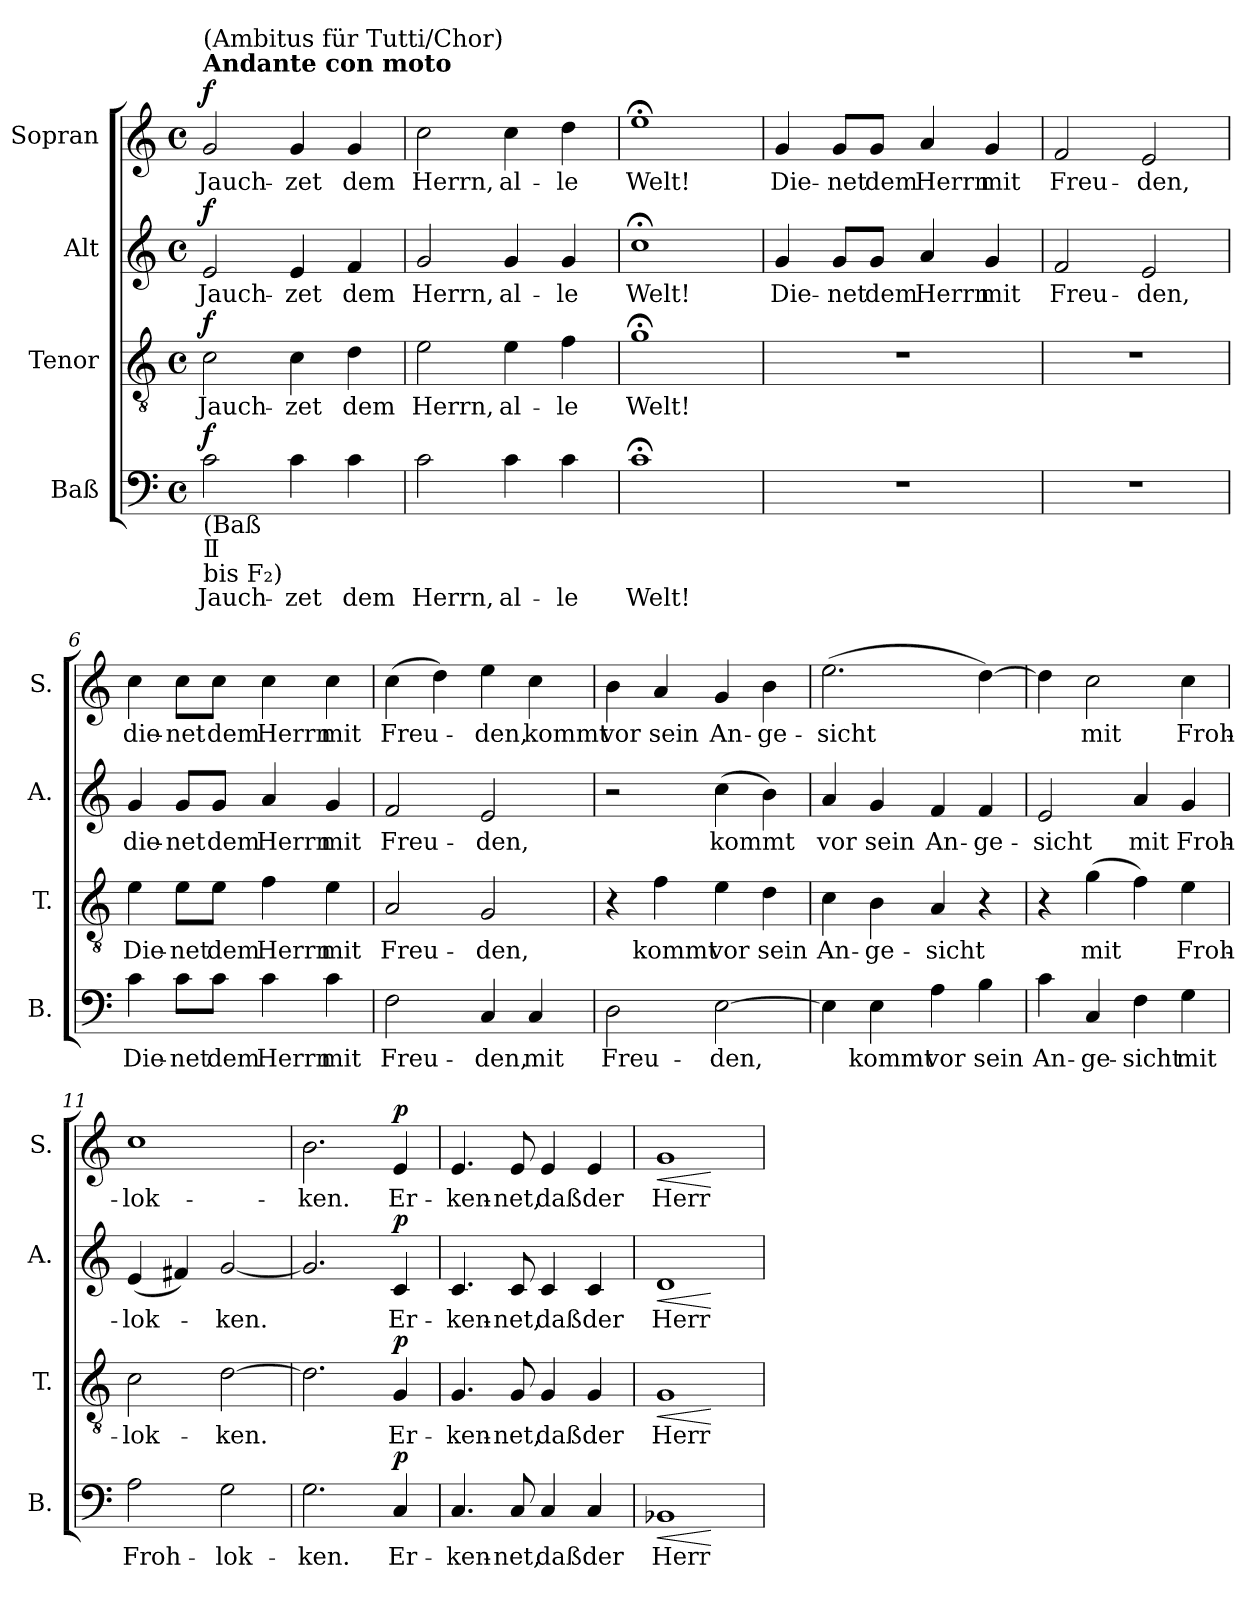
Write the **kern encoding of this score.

**kern	**text	**dynam	**kern	**text	**dynam	**kern	**text	**dynam	**kern	**text	**dynam
*part4	*part4	*part4	*part3	*part3	*part3	*part2	*part2	*part2	*part1	*part1	*part1
*staff4	*staff4	*staff4	*staff3	*staff3	*staff3	*staff2	*staff2	*staff2	*staff1	*staff1	*staff1
*I"Baß	*	*	*I"Tenor	*	*	*I"Alt	*	*	*I"Sopran	*	*
*I'B.	*	*	*I'T.	*	*	*I'A.	*	*	*I'S.	*	*
*clefF4	*	*	*clefGv2	*	*	*clefG2	*	*	*clefG2	*	*
*k[]	*	*	*k[]	*	*	*k[]	*	*	*k[]	*	*
*M4/4	*	*	*M4/4	*	*	*M4/4	*	*	*M4/4	*	*
*met(c)	*	*	*met(c)	*	*	*met(c)	*	*	*met(c)	*	*
=1	=1	=1	=1	=1	=1	=1	=1	=1	=1	=1	=1
!	!	!	!	!	!	!	!	!	!LO:TX:a:B:t=Andante con moto	!	!
!	!	!	!	!	!	!	!	!	!LO:TX:t=(Ambitus für Tutti/Chor)	!	!
!LO:TX:b:t=(Baß	!	!	!	!	!	!	!	!	!	!	!
!LO:TX:b:t=Ⅱ	!	!	!	!	!	!	!	!	!	!	!
!LO:TX:b:t=bis&nbsp;F₂)	!	!	!	!	!	!	!	!	!	!	!
!	!LO:LY:b	!LO:DY:a	!	!LO:LY:b	!LO:DY:a	!	!LO:LY:b	!LO:DY:a	!	!LO:LY:b	!LO:DY:a
2c\	Jauch-	f	2c\	Jauch-	f	2e/	Jauch-	f	2g/	Jauch-	f
!	!LO:LY:b	!	!	!LO:LY:b	!	!	!LO:LY:b	!	!	!LO:LY:b	!
4c\	-zet	.	4c\	-zet	.	4e/	-zet	.	4g/	-zet	.
!	!LO:LY:b	!	!	!LO:LY:b	!	!	!LO:LY:b	!	!	!LO:LY:b	!
4c\	dem	.	4d\	dem	.	4f/	dem	.	4g/	dem	.
=2	=2	=2	=2	=2	=2	=2	=2	=2	=2	=2	=2
!	!LO:LY:b	!	!	!LO:LY:b	!	!	!LO:LY:b	!	!	!LO:LY:b	!
2c\	Herrn,	.	2e\	Herrn,	.	2g/	Herrn,	.	2cc\	Herrn,	.
!	!LO:LY:b	!	!	!LO:LY:b	!	!	!LO:LY:b	!	!	!LO:LY:b	!
4c\	al-	.	4e\	al-	.	4g/	al-	.	4cc\	al-	.
!	!LO:LY:b	!	!	!LO:LY:b	!	!	!LO:LY:b	!	!	!LO:LY:b	!
4c\	-le	.	4f\	-le	.	4g/	-le	.	4dd\	-le	.
=3	=3	=3	=3	=3	=3	=3	=3	=3	=3	=3	=3
!	!LO:LY:b	!	!	!LO:LY:b	!	!	!LO:LY:b	!	!	!LO:LY:b	!
1c;<	Welt!	.	1g;<	Welt!	.	1cc;<	Welt!	.	1ee;<	Welt!	.
=4	=4	=4	=4	=4	=4	=4	=4	=4	=4	=4	=4
!	!	!	!	!	!	!	!LO:LY:b	!	!	!LO:LY:b	!
1r	.	.	1r	.	.	4g/	Die-	.	4g/	Die-	.
!	!	!	!	!	!	!	!LO:LY:b	!	!	!LO:LY:b	!
.	.	.	.	.	.	8g/L	-net	.	8g/L	-net	.
!	!	!	!	!	!	!	!LO:LY:b	!	!	!LO:LY:b	!
.	.	.	.	.	.	8g/J	dem	.	8g/J	dem	.
!	!	!	!	!	!	!	!LO:LY:b	!	!	!LO:LY:b	!
.	.	.	.	.	.	4a/	Herrn	.	4a/	Herrn	.
!	!	!	!	!	!	!	!LO:LY:b	!	!	!LO:LY:b	!
.	.	.	.	.	.	4g/	mit	.	4g/	mit	.
=5	=5	=5	=5	=5	=5	=5	=5	=5	=5	=5	=5
!	!	!	!	!	!	!	!LO:LY:b	!	!	!LO:LY:b	!
1r	.	.	1r	.	.	2f/	Freu-	.	2f/	Freu-	.
!	!	!	!	!	!	!	!LO:LY:b	!	!	!LO:LY:b	!
.	.	.	.	.	.	2e/	-den,	.	2e/	-den,	.
!!LO:LB:g=z
=6	=6	=6	=6	=6	=6	=6	=6	=6	=6	=6	=6
!	!LO:LY:b	!	!	!LO:LY:b	!	!	!LO:LY:b	!	!	!LO:LY:b	!
4c\	Die-	.	4e\	Die-	.	4g/	die-	.	4cc\	die-	.
!	!LO:LY:b	!	!	!LO:LY:b	!	!	!LO:LY:b	!	!	!LO:LY:b	!
8c\L	-net	.	8e\L	-net	.	8g/L	-net	.	8cc\L	-net	.
!	!LO:LY:b	!	!	!LO:LY:b	!	!	!LO:LY:b	!	!	!LO:LY:b	!
8c\J	dem	.	8e\J	dem	.	8g/J	dem	.	8cc\J	dem	.
!	!LO:LY:b	!	!	!LO:LY:b	!	!	!LO:LY:b	!	!	!LO:LY:b	!
4c\	Herrn	.	4f\	Herrn	.	4a/	Herrn	.	4cc\	Herrn	.
!	!LO:LY:b	!	!	!LO:LY:b	!	!	!LO:LY:b	!	!	!LO:LY:b	!
4c\	mit	.	4e\	mit	.	4g/	mit	.	4cc\	mit	.
=7	=7	=7	=7	=7	=7	=7	=7	=7	=7	=7	=7
!	!LO:LY:b	!	!	!LO:LY:b	!	!	!LO:LY:b	!	!	!LO:LY:b	!
2F\	Freu-	.	2A/	Freu-	.	2f/	Freu-	.	(>4cc\	Freu-	.
.	.	.	.	.	.	.	.	.	4dd\)	.	.
!	!LO:LY:b	!	!	!LO:LY:b	!	!	!LO:LY:b	!	!	!LO:LY:b	!
4C/	-den,	.	2G/	-den,	.	2e/	-den,	.	4ee\	-den,	.
!	!LO:LY:b	!	!	!	!	!	!	!	!	!LO:LY:b	!
4C/	mit	.	.	.	.	.	.	.	4cc\	kommt	.
=8	=8	=8	=8	=8	=8	=8	=8	=8	=8	=8	=8
!	!LO:LY:b	!	!	!	!	!	!	!	!	!LO:LY:b	!
2D\	Freu-	.	4r	.	.	2r	.	.	4b\	vor	.
!	!	!	!	!LO:LY:b	!	!	!	!	!	!LO:LY:b	!
.	.	.	4f\	kommt	.	.	.	.	4a/	sein	.
!	!LO:LY:b	!	!	!LO:LY:b	!	!	!LO:LY:b	!	!	!LO:LY:b	!
[2E\	-den,	.	4e\	vor	.	(>4cc\	kommt	.	4g/	An-	.
!	!	!	!	!LO:LY:b	!	!	!	!	!	!LO:LY:b	!
.	.	.	4d\	sein	.	4b\)	.	.	4b\	-ge-	.
=9	=9	=9	=9	=9	=9	=9	=9	=9	=9	=9	=9
!	!	!	!	!LO:LY:b	!	!	!LO:LY:b	!	!	!LO:LY:b	!
4E\]	.	.	4c\	An-	.	4a/	vor	.	(>2.ee\	-sicht	.
!	!LO:LY:b	!	!	!LO:LY:b	!	!	!LO:LY:b	!	!	!	!
4E\	kommt	.	4B\	-ge-	.	4g/	sein	.	.	.	.
!	!LO:LY:b	!	!	!LO:LY:b	!	!	!LO:LY:b	!	!	!	!
4A\	vor	.	4A/	-sicht	.	4f/	An-	.	.	.	.
!	!LO:LY:b	!	!	!	!	!	!LO:LY:b	!	!	!	!
4B\	sein	.	4r	.	.	4f/	-ge-	.	[4dd\)	.	.
!!LO:PB:g=z
=10	=10	=10	=10	=10	=10	=10	=10	=10	=10	=10	=10
!	!LO:LY:b	!	!	!	!	!	!LO:LY:b	!	!	!	!
4c\	An-	.	4r	.	.	2e/	-sicht	.	4dd\]	.	.
!	!LO:LY:b	!	!	!LO:LY:b	!	!	!	!	!	!LO:LY:b	!
4C/	-ge-	.	(>4g\	mit	.	.	.	.	2cc\	mit	.
!	!LO:LY:b	!	!	!	!	!	!LO:LY:b	!	!	!	!
4F\	-sicht	.	4f\)	.	.	4a/	mit	.	.	.	.
!	!LO:LY:b	!	!	!LO:LY:b	!	!	!LO:LY:b	!	!	!LO:LY:b	!
4G\	mit	.	4e\	Froh-	.	4g/	Froh-	.	4cc\	Froh-	.
=11	=11	=11	=11	=11	=11	=11	=11	=11	=11	=11	=11
!	!LO:LY:b	!	!	!LO:LY:b	!	!	!LO:LY:b	!	!	!LO:LY:b	!
2A\	Froh-	.	2c\	-lok-	.	(<4e/	-lok-	.	1cc	-lok-	.
.	.	.	.	.	.	4f#X/)	.	.	.	.	.
!	!LO:LY:b	!	!	!LO:LY:b	!	!	!LO:LY:b	!	!	!	!
2G\	-lok-	.	[2d\	-ken.	.	[2g/	-ken.	.	.	.	.
=12	=12	=12	=12	=12	=12	=12	=12	=12	=12	=12	=12
!	!LO:LY:b	!	!	!	!	!	!	!	!	!LO:LY:b	!
2.G\	-ken.	.	2.d\]	.	.	2.g/]	.	.	2.b\	-ken.	.
!	!LO:LY:b	!LO:DY:a	!	!LO:LY:b	!LO:DY:a	!	!LO:LY:b	!LO:DY:a	!	!LO:LY:b	!LO:DY:a
4C/	Er-	p	4G/	Er-	p	4c/	Er-	p	4e/	Er-	p
=13	=13	=13	=13	=13	=13	=13	=13	=13	=13	=13	=13
!	!LO:LY:b	!	!	!LO:LY:b	!	!	!LO:LY:b	!	!	!LO:LY:b	!
4.C/	-ken-	.	4.G/	-ken-	.	4.c/	-ken-	.	4.e/	-ken-	.
!	!LO:LY:b	!	!	!LO:LY:b	!	!	!LO:LY:b	!	!	!LO:LY:b	!
8C/	-net,	.	8G/	-net,	.	8c/	-net,	.	8e/	-net,	.
!	!LO:LY:b	!	!	!LO:LY:b	!	!	!LO:LY:b	!	!	!LO:LY:b	!
4C/	daß	.	4G/	daß	.	4c/	daß	.	4e/	daß	.
!	!LO:LY:b	!	!	!LO:LY:b	!	!	!LO:LY:b	!	!	!LO:LY:b	!
4C/	der	.	4G/	der	.	4c/	der	.	4e/	der	.
=14	=14	=14	=14	=14	=14	=14	=14	=14	=14	=14	=14
!	!LO:LY:b	!LO:HP:b	!	!LO:LY:b	!LO:HP:b	!	!LO:LY:b	!LO:HP:b	!	!LO:LY:b	!LO:HP:b
1BB-X	Herr	<	1G	Herr	<	1d	Herr	<	1g	Herr	<
.	.	[	.	.	[	.	.	[	.	.	[
=	=	=	=	=	=	=	=	=	=	=	=
*-	*-	*-	*-	*-	*-	*-	*-	*-	*-	*-	*-
